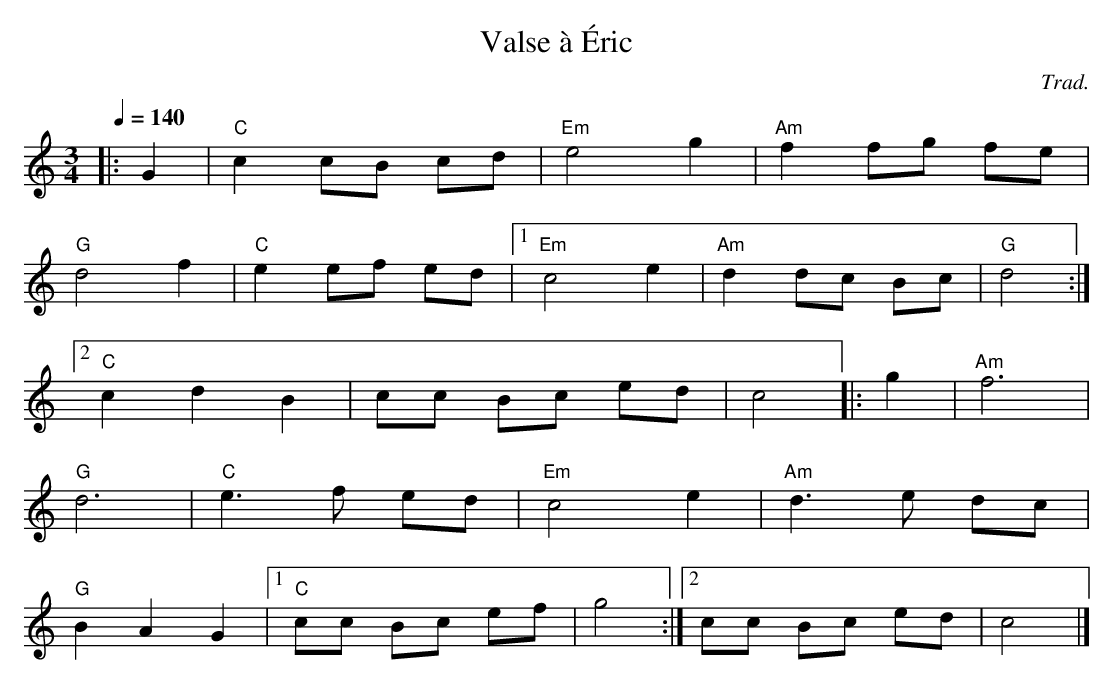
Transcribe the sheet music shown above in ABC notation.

X:1
T:Valse à Éric
C:Trad.
M:3/4
L:1/8
Q:1/4=140
K:C
|:G2 | "C"c2 cB cd | "Em"e4 g2 | "Am"f2 fg fe |
"G"d4 f2 | "C"e2 ef ed |1 "Em"c4 e2 | "Am"d2 dc Bc | "G"d4 :|2
"C"c2 d2 B2 | cc Bc ed | c4 |: g2 | "Am"f6 |
"G"d6 | "C"e3f ed | "Em"c4 e2 | "Am"d3e dc |
"G"B2 A2 G2 |1 "C"cc Bc ef | g4 :|2 cc Bc ed | c4 |]
